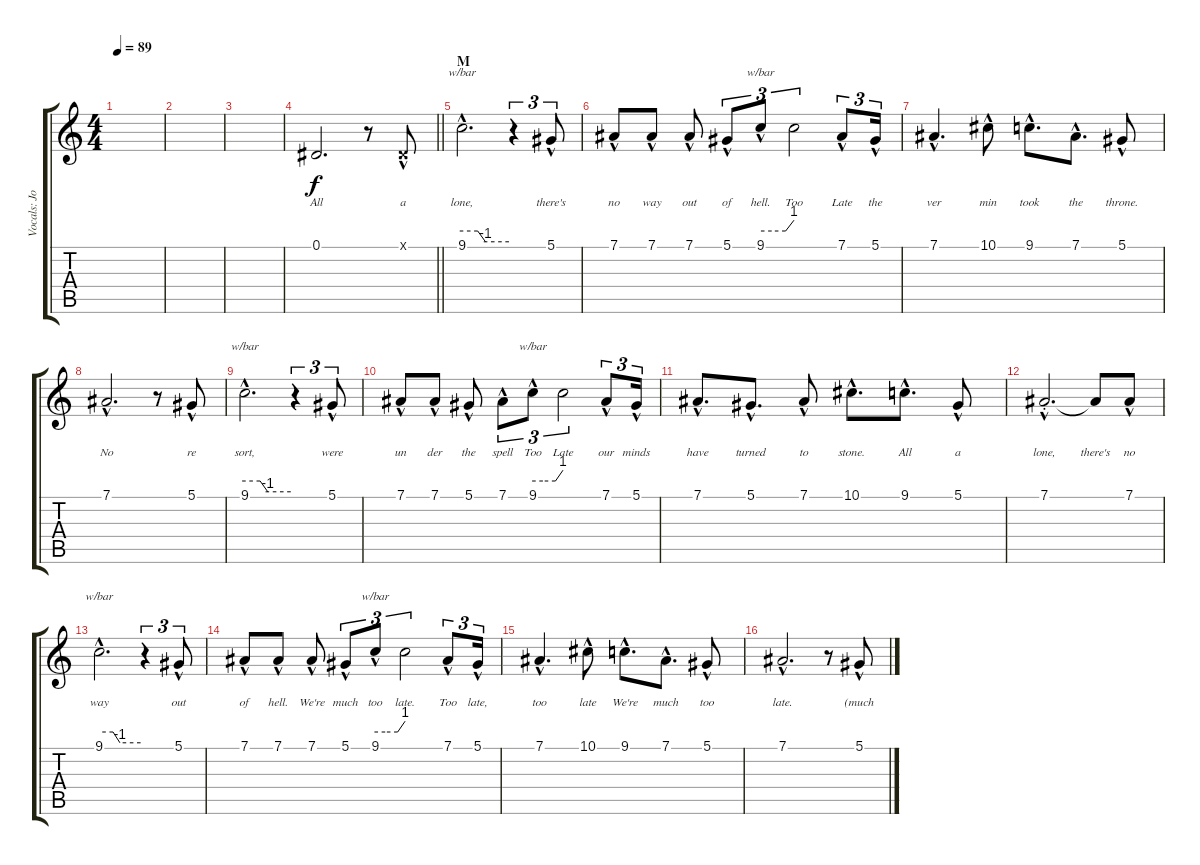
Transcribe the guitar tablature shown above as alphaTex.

\track ("Vocals: Johnny" "Vocals: Jo") {instrument lead2sawtooth}
\staff {score tabs}
\tuning (Eb4 Bb3 Gb3 Db3 Ab2 Eb2) {hide}
\ts (4 4)
\tempo 89
\clef g2
\ks c
|
|
|
\barLineRight lightlight
0.1.2{d lyrics (0 "All") lyrics (1 "") lyrics (2 "") lyrics (3 "") lyrics (4 "")} r.8 0.1{hac x}.8{lyrics (0 "a") lyrics (1 "") lyrics (2 "") lyrics (3 "") lyrics (4 "")} |
\section ("" "M")
9.1{hac}.2{d tbe (custom default 0 0 20 0 30 -4 60 -4) lyrics (0 "lone,") lyrics (1 "") lyrics (2 "") lyrics (3 "") lyrics (4 "")} r.4{tu (3 2)} 5.1{hac}.8{tu (3 2) lyrics (0 "there's") lyrics (1 "") lyrics (2 "") lyrics (3 "") lyrics (4 "")} |
7.1{hac}.8{lyrics (0 "no") lyrics (1 "") lyrics (2 "") lyrics (3 "") lyrics (4 "")} 7.1{hac}.8{lyrics (0 "way") lyrics (1 "") lyrics (2 "") lyrics (3 "") lyrics (4 "")} 7.1{hac}.8{lyrics (0 "out") lyrics (1 "") lyrics (2 "") lyrics (3 "") lyrics (4 "")} 5.1{hac}.8{tu (3 2) lyrics (0 "of") lyrics (1 "") lyrics (2 "") lyrics (3 "") lyrics (4 "")} 9.1{hac}.8{tu (3 2) tbe (custom default 0 0 20 0 45 0 60 4) lyrics (0 "hell.") lyrics (1 "") lyrics (2 "") lyrics (3 "") lyrics (4 "")} 9.1{t}.2{tu (3 2) lyrics (0 "Too") lyrics (1 "") lyrics (2 "") lyrics (3 "") lyrics (4 "")} 7.1{hac}.8{tu (3 2) lyrics (0 "Late") lyrics (1 "") lyrics (2 "") lyrics (3 "") lyrics (4 "")} 5.1{hac}.16{tu (3 2) lyrics (0 "the") lyrics (1 "") lyrics (2 "") lyrics (3 "") lyrics (4 "")} |
7.1{hac}.4{d lyrics (0 "ver") lyrics (1 "") lyrics (2 "") lyrics (3 "") lyrics (4 "")} 10.1{hac}.8{lyrics (0 "min") lyrics (1 "") lyrics (2 "") lyrics (3 "") lyrics (4 "")} 9.1{hac}.8{d lyrics (0 "took") lyrics (1 "") lyrics (2 "") lyrics (3 "") lyrics (4 "")} 7.1{hac}.8{d lyrics (0 "the") lyrics (1 "") lyrics (2 "") lyrics (3 "") lyrics (4 "")} 5.1{hac}.8{lyrics (0 "throne.") lyrics (1 "") lyrics (2 "") lyrics (3 "") lyrics (4 "")} |
7.1{hac}.2{d lyrics (0 "No") lyrics (1 "") lyrics (2 "") lyrics (3 "") lyrics (4 "")} r.8 5.1{hac}.8{lyrics (0 "re") lyrics (1 "") lyrics (2 "") lyrics (3 "") lyrics (4 "")} |
9.1{hac}.2{d tbe (custom default 0 0 20 0 30 -4 60 -4) lyrics (0 "sort,") lyrics (1 "") lyrics (2 "") lyrics (3 "") lyrics (4 "")} r.4{tu (3 2)} 5.1{hac}.8{tu (3 2) lyrics (0 "were") lyrics (1 "") lyrics (2 "") lyrics (3 "") lyrics (4 "")} |
7.1{hac}.8{lyrics (0 "un") lyrics (1 "") lyrics (2 "") lyrics (3 "") lyrics (4 "")} 7.1{hac}.8{lyrics (0 "der") lyrics (1 "") lyrics (2 "") lyrics (3 "") lyrics (4 "")} 5.1{hac}.8{lyrics (0 "the") lyrics (1 "") lyrics (2 "") lyrics (3 "") lyrics (4 "")} 7.1{hac}.8{tu (3 2) lyrics (0 "spell") lyrics (1 "") lyrics (2 "") lyrics (3 "") lyrics (4 "")} 9.1{hac}.8{tu (3 2) tbe (custom default 0 0 20 0 45 0 60 4) lyrics (0 "Too") lyrics (1 "") lyrics (2 "") lyrics (3 "") lyrics (4 "")} 9.1{t}.2{tu (3 2) lyrics (0 "Late") lyrics (1 "") lyrics (2 "") lyrics (3 "") lyrics (4 "")} 7.1{hac}.8{tu (3 2) lyrics (0 "our") lyrics (1 "") lyrics (2 "") lyrics (3 "") lyrics (4 "")} 5.1{hac}.16{tu (3 2) lyrics (0 "minds") lyrics (1 "") lyrics (2 "") lyrics (3 "") lyrics (4 "")} |
7.1{hac}.8{d lyrics (0 "have") lyrics (1 "") lyrics (2 "") lyrics (3 "") lyrics (4 "")} 5.1{hac}.8{d lyrics (0 "turned") lyrics (1 "") lyrics (2 "") lyrics (3 "") lyrics (4 "")} 7.1{hac}.8{lyrics (0 "to") lyrics (1 "") lyrics (2 "") lyrics (3 "") lyrics (4 "")} 10.1{hac}.8{d lyrics (0 "stone.") lyrics (1 "") lyrics (2 "") lyrics (3 "") lyrics (4 "")} 9.1{hac}.8{d lyrics (0 "All") lyrics (1 "") lyrics (2 "") lyrics (3 "") lyrics (4 "")} 5.1{hac}.8{lyrics (0 "a") lyrics (1 "") lyrics (2 "") lyrics (3 "") lyrics (4 "")} |
7.1{hac st}.2{d lyrics (0 "lone,") lyrics (1 "") lyrics (2 "") lyrics (3 "") lyrics (4 "")} 7.1{t}.8{lyrics (0 "there's") lyrics (1 "") lyrics (2 "") lyrics (3 "") lyrics (4 "")} 7.1{hac}.8{lyrics (0 "no") lyrics (1 "") lyrics (2 "") lyrics (3 "") lyrics (4 "")} |
9.1{hac}.2{d tbe (custom default 0 0 20 0 30 -4 60 -4) lyrics (0 "way") lyrics (1 "") lyrics (2 "") lyrics (3 "") lyrics (4 "")} r.4{tu (3 2)} 5.1{hac}.8{tu (3 2) lyrics (0 "out") lyrics (1 "") lyrics (2 "") lyrics (3 "") lyrics (4 "")} |
7.1{hac}.8{lyrics (0 "of") lyrics (1 "") lyrics (2 "") lyrics (3 "") lyrics (4 "")} 7.1{hac}.8{lyrics (0 "hell.") lyrics (1 "") lyrics (2 "") lyrics (3 "") lyrics (4 "")} 7.1{hac}.8{lyrics (0 "We're") lyrics (1 "") lyrics (2 "") lyrics (3 "") lyrics (4 "")} 5.1{hac}.8{tu (3 2) lyrics (0 "much") lyrics (1 "") lyrics (2 "") lyrics (3 "") lyrics (4 "")} 9.1{hac}.8{tu (3 2) tbe (custom default 0 0 20 0 45 0 60 4) lyrics (0 "too") lyrics (1 "") lyrics (2 "") lyrics (3 "") lyrics (4 "")} 9.1{t}.2{tu (3 2) lyrics (0 "late.") lyrics (1 "") lyrics (2 "") lyrics (3 "") lyrics (4 "")} 7.1{hac}.8{tu (3 2) lyrics (0 "Too") lyrics (1 "") lyrics (2 "") lyrics (3 "") lyrics (4 "")} 5.1{hac}.16{tu (3 2) lyrics (0 "late,") lyrics (1 "") lyrics (2 "") lyrics (3 "") lyrics (4 "")} |
7.1{hac}.4{d lyrics (0 "too") lyrics (1 "") lyrics (2 "") lyrics (3 "") lyrics (4 "")} 10.1{hac}.8{lyrics (0 "late") lyrics (1 "") lyrics (2 "") lyrics (3 "") lyrics (4 "")} 9.1{hac}.8{d lyrics (0 "We're") lyrics (1 "") lyrics (2 "") lyrics (3 "") lyrics (4 "")} 7.1{hac}.8{d lyrics (0 "much") lyrics (1 "") lyrics (2 "") lyrics (3 "") lyrics (4 "")} 5.1{hac}.8{lyrics (0 "too") lyrics (1 "") lyrics (2 "") lyrics (3 "") lyrics (4 "")} |
7.1{hac}.2{d lyrics (0 "late.") lyrics (1 "") lyrics (2 "") lyrics (3 "") lyrics (4 "")} r.8 5.1{hac}.8{lyrics (0 "(much") lyrics (1 "") lyrics (2 "") lyrics (3 "") lyrics (4 "")}
